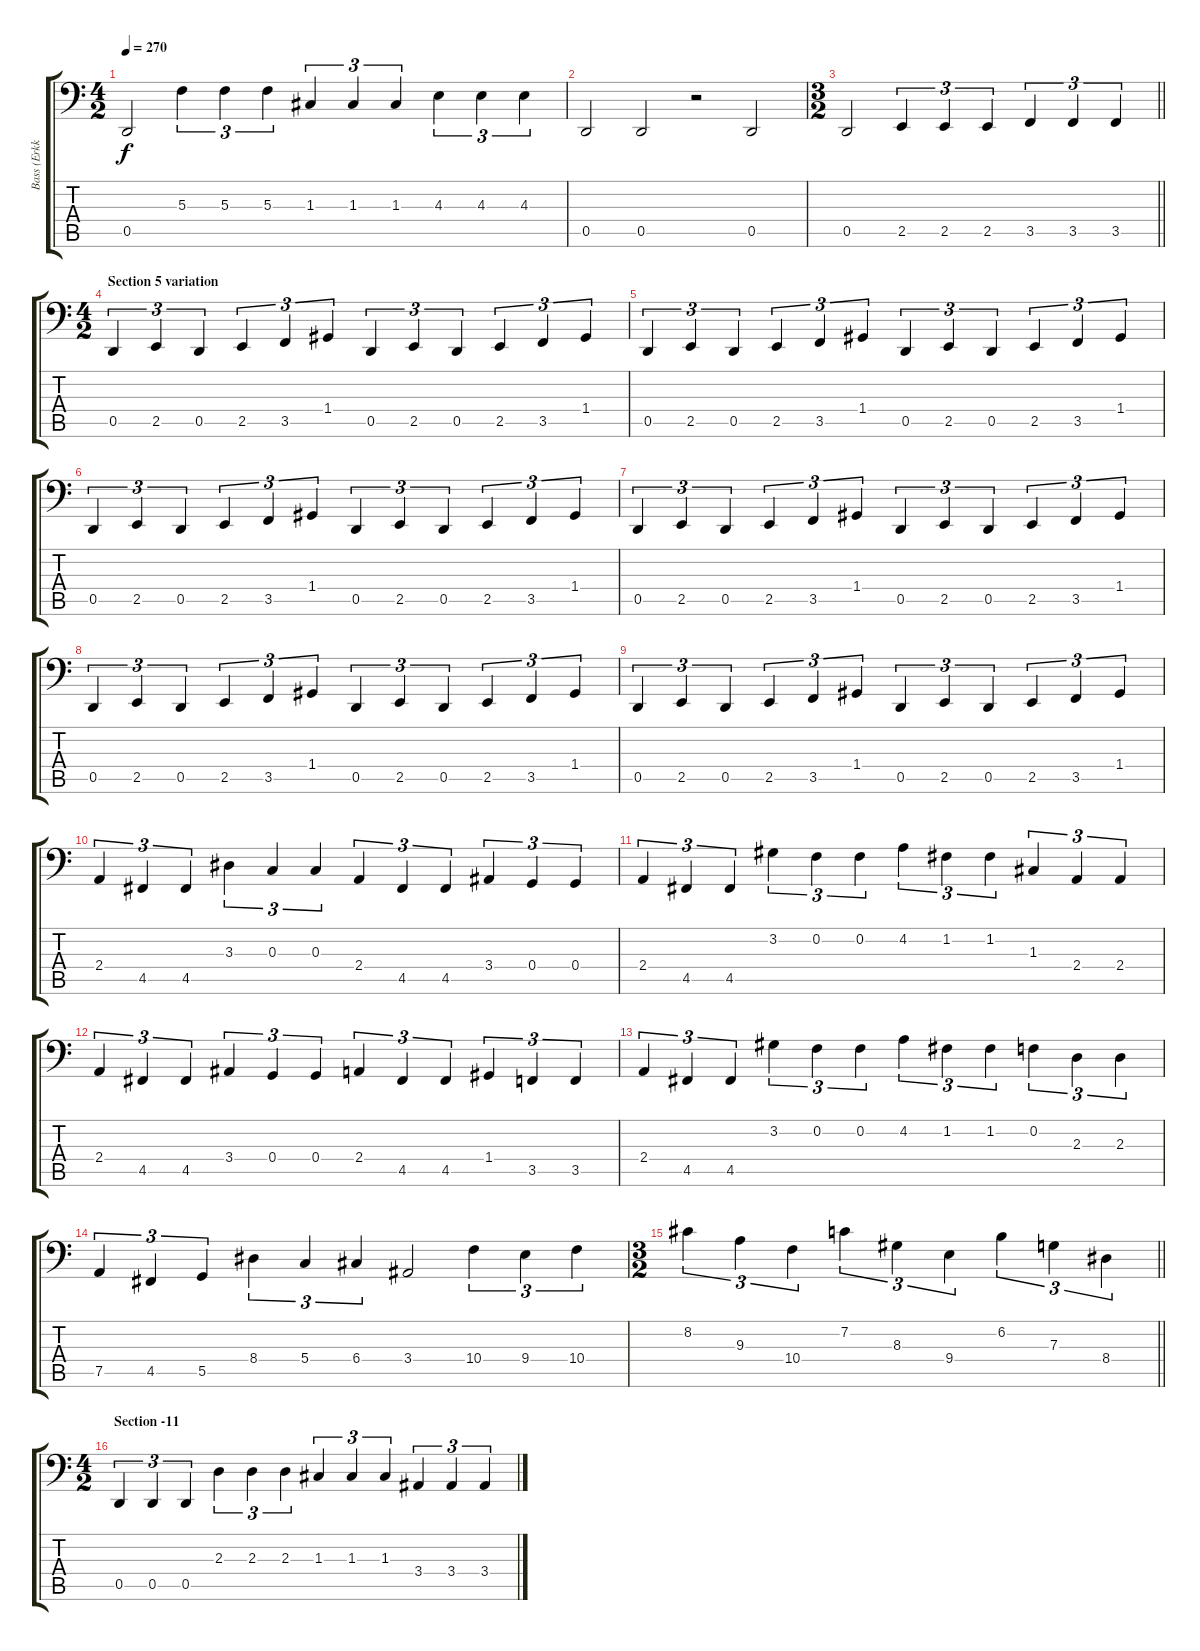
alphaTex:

\track ("Bass (Erkki)" "Bass (Erkk") {instrument electricbassfinger}
\staff {score tabs}
\tuning (A2 F2 C2 G1 D1 A0) {hide}
\ts (4 2)
\tempo 270
\clef f4
\ks c
0.5.2{dy f} 5.3.4{tu (3 2)} 5.3.4{tu (3 2)} 5.3.4{tu (3 2)} 1.3.4{tu (3 2)} 1.3.4{tu (3 2)} 1.3.4{tu (3 2)} 4.3.4{tu (3 2)} 4.3.4{tu (3 2)} 4.3.4{tu (3 2)} |
0.5.2 0.5.2 r.2 0.5.2 |
\ts (3 2)
\barLineRight lightlight
0.5.2 2.5.4{tu (3 2)} 2.5.4{tu (3 2)} 2.5.4{tu (3 2)} 3.5.4{tu (3 2)} 3.5.4{tu (3 2)} 3.5.4{tu (3 2)} |
\ts (4 2)
\section ("" "Section 5 variation")
0.5.4{tu (3 2)} 2.5.4{tu (3 2)} 0.5.4{tu (3 2)} 2.5.4{tu (3 2)} 3.5.4{tu (3 2)} 1.4.4{tu (3 2)} 0.5.4{tu (3 2)} 2.5.4{tu (3 2)} 0.5.4{tu (3 2)} 2.5.4{tu (3 2)} 3.5.4{tu (3 2)} 1.4.4{tu (3 2)} |
0.5.4{tu (3 2)} 2.5.4{tu (3 2)} 0.5.4{tu (3 2)} 2.5.4{tu (3 2)} 3.5.4{tu (3 2)} 1.4.4{tu (3 2)} 0.5.4{tu (3 2)} 2.5.4{tu (3 2)} 0.5.4{tu (3 2)} 2.5.4{tu (3 2)} 3.5.4{tu (3 2)} 1.4.4{tu (3 2)} |
0.5.4{tu (3 2)} 2.5.4{tu (3 2)} 0.5.4{tu (3 2)} 2.5.4{tu (3 2)} 3.5.4{tu (3 2)} 1.4.4{tu (3 2)} 0.5.4{tu (3 2)} 2.5.4{tu (3 2)} 0.5.4{tu (3 2)} 2.5.4{tu (3 2)} 3.5.4{tu (3 2)} 1.4.4{tu (3 2)} |
0.5.4{tu (3 2)} 2.5.4{tu (3 2)} 0.5.4{tu (3 2)} 2.5.4{tu (3 2)} 3.5.4{tu (3 2)} 1.4.4{tu (3 2)} 0.5.4{tu (3 2)} 2.5.4{tu (3 2)} 0.5.4{tu (3 2)} 2.5.4{tu (3 2)} 3.5.4{tu (3 2)} 1.4.4{tu (3 2)} |
0.5.4{tu (3 2)} 2.5.4{tu (3 2)} 0.5.4{tu (3 2)} 2.5.4{tu (3 2)} 3.5.4{tu (3 2)} 1.4.4{tu (3 2)} 0.5.4{tu (3 2)} 2.5.4{tu (3 2)} 0.5.4{tu (3 2)} 2.5.4{tu (3 2)} 3.5.4{tu (3 2)} 1.4.4{tu (3 2)} |
0.5.4{tu (3 2)} 2.5.4{tu (3 2)} 0.5.4{tu (3 2)} 2.5.4{tu (3 2)} 3.5.4{tu (3 2)} 1.4.4{tu (3 2)} 0.5.4{tu (3 2)} 2.5.4{tu (3 2)} 0.5.4{tu (3 2)} 2.5.4{tu (3 2)} 3.5.4{tu (3 2)} 1.4.4{tu (3 2)} |
2.4.4{tu (3 2)} 4.5.4{tu (3 2)} 4.5.4{tu (3 2)} 3.3.4{tu (3 2)} 0.3.4{tu (3 2)} 0.3.4{tu (3 2)} 2.4.4{tu (3 2)} 4.5.4{tu (3 2)} 4.5.4{tu (3 2)} 3.4.4{tu (3 2)} 0.4.4{tu (3 2)} 0.4.4{tu (3 2)} |
2.4.4{tu (3 2)} 4.5.4{tu (3 2)} 4.5.4{tu (3 2)} 3.2.4{tu (3 2)} 0.2.4{tu (3 2)} 0.2.4{tu (3 2)} 4.2.4{tu (3 2)} 1.2.4{tu (3 2)} 1.2.4{tu (3 2)} 1.3.4{tu (3 2)} 2.4.4{tu (3 2)} 2.4.4{tu (3 2)} |
2.4.4{tu (3 2)} 4.5.4{tu (3 2)} 4.5.4{tu (3 2)} 3.4.4{tu (3 2)} 0.4.4{tu (3 2)} 0.4.4{tu (3 2)} 2.4.4{tu (3 2)} 4.5.4{tu (3 2)} 4.5.4{tu (3 2)} 1.4.4{tu (3 2)} 3.5.4{tu (3 2)} 3.5.4{tu (3 2)} |
2.4.4{tu (3 2)} 4.5.4{tu (3 2)} 4.5.4{tu (3 2)} 3.2.4{tu (3 2)} 0.2.4{tu (3 2)} 0.2.4{tu (3 2)} 4.2.4{tu (3 2)} 1.2.4{tu (3 2)} 1.2.4{tu (3 2)} 0.2.4{tu (3 2)} 2.3.4{tu (3 2)} 2.3.4{tu (3 2)} |
7.5.4{tu (3 2)} 4.5.4{tu (3 2)} 5.5.4{tu (3 2)} 8.4.4{tu (3 2)} 5.4.4{tu (3 2)} 6.4.4{tu (3 2)} 3.4.2 10.4.4{tu (3 2)} 9.4.4{tu (3 2)} 10.4.4{tu (3 2)} |
\ts (3 2)
\barLineRight lightlight
8.2.4{tu (3 2)} 9.3.4{tu (3 2)} 10.4.4{tu (3 2)} 7.2.4{tu (3 2)} 8.3.4{tu (3 2)} 9.4.4{tu (3 2)} 6.2.4{tu (3 2)} 7.3.4{tu (3 2)} 8.4.4{tu (3 2)} |
\ts (4 2)
\section ("" "Section -11")
0.5.4{tu (3 2)} 0.5.4{tu (3 2)} 0.5.4{tu (3 2)} 2.3.4{tu (3 2)} 2.3.4{tu (3 2)} 2.3.4{tu (3 2)} 1.3.4{tu (3 2)} 1.3.4{tu (3 2)} 1.3.4{tu (3 2)} 3.4.4{tu (3 2)} 3.4.4{tu (3 2)} 3.4.4{tu (3 2)}
